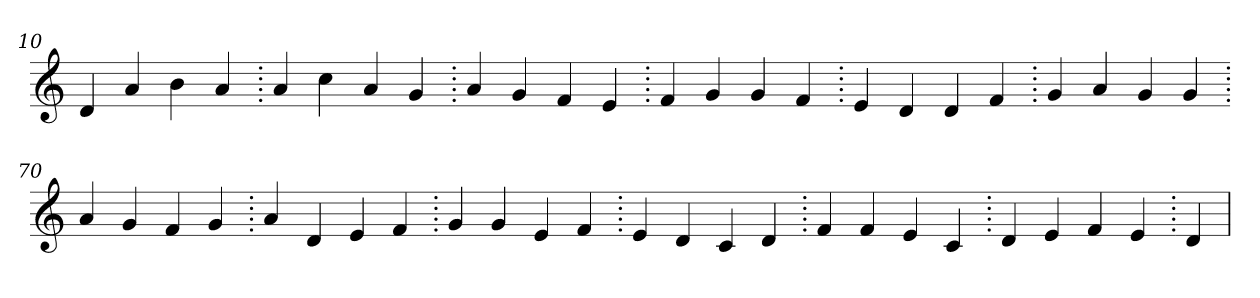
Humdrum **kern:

**kern
*part1
*staff1
*clefG2
=10.
4d
4a
4b
4a
=20.
4a
4cc
4a
4g
=30.
4a
4g
4f
4e
=40.
4f
4g
4g
4f
=50.
4e
4d
4d
4f
=60.
4g
4a
4g
4g
=70.
4a
4g
4f
4g
=80.
4a
4d
4e
4f
=90.
4g
4g
4e
4f
=100.
4e
4d
4c
4d
=110.
4f
4f
4e
4c
=120.
4d
4e
4f
4e
=130.
4d
=
*-
